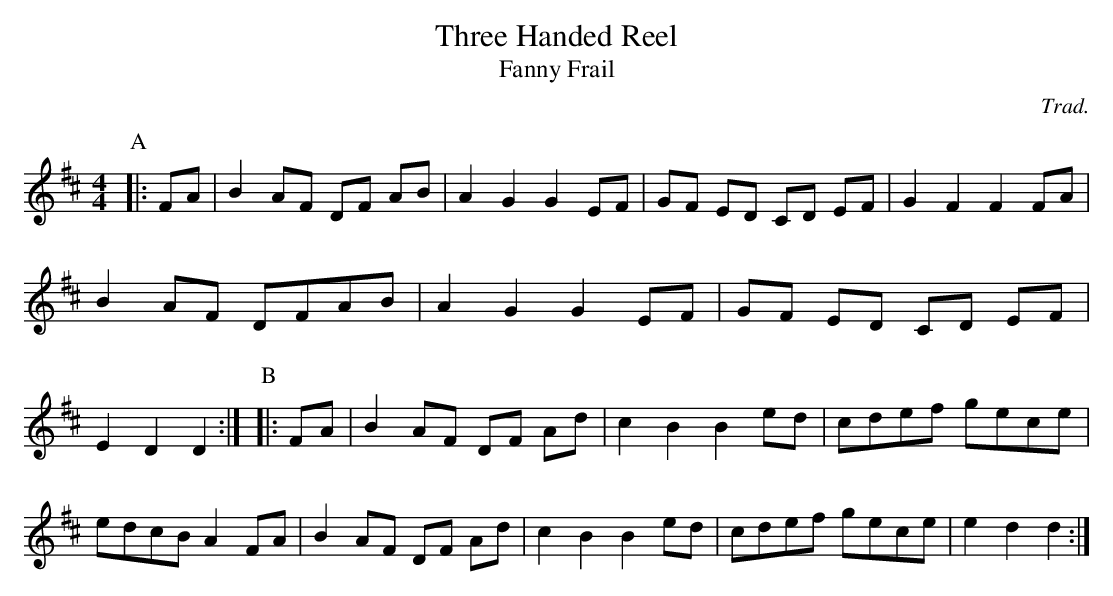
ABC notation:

X:1
T:Three Handed Reel
T:Fanny Frail
C:Trad.
M:4/4
K:D
L:1/8
P:A
|:\
    FA | B2 AF DF AB | A2 G2 G2 EF | GF ED CD EF | G2 F2 F2 \
    FA | B2 AF DFAB  | A2 G2 G2 EF | GF ED CD EF | E2 D2 D2 :|\
P:B
|:  FA | B2 AF DF Ad | c2 B2 B2 ed | cdef  gece  | edcB  A2 \
    FA | B2 AF DF Ad | c2 B2 B2 ed | cdef  gece  | e2 d2 d2 :|
